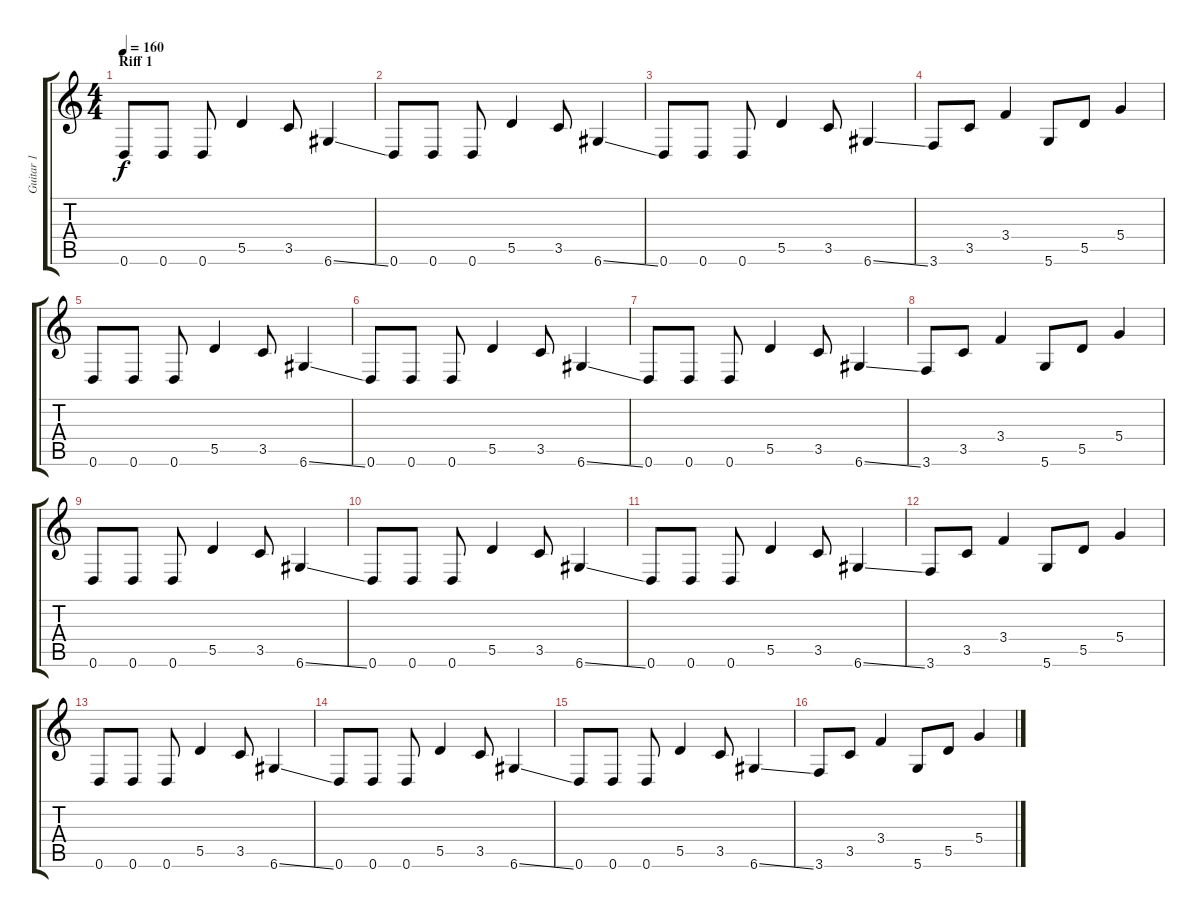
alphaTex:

\track ("Guitar 1" "Guitar 1") {instrument overdrivenguitar}
\staff {score tabs}
\tuning (E4 B3 G3 D3 A2 D2) {hide}
\ts (4 4)
\section ("" "Riff 1")
\tempo 160
\clef g2
\ks c
0.6.8{dy f instrument overdrivenguitar} 0.6.8 0.6.8 5.5.4 3.5.8 6.6{ss}.4 |
0.6.8 0.6.8 0.6.8 5.5.4 3.5.8 6.6{ss}.4 |
0.6.8 0.6.8 0.6.8 5.5.4 3.5.8 6.6{ss}.4 |
3.6.8 3.5.8 3.4.4 5.6.8 5.5.8 5.4.4 |
0.6.8 0.6.8 0.6.8 5.5.4 3.5.8 6.6{ss}.4 |
0.6.8 0.6.8 0.6.8 5.5.4 3.5.8 6.6{ss}.4 |
0.6.8 0.6.8 0.6.8 5.5.4 3.5.8 6.6{ss}.4 |
3.6.8 3.5.8 3.4.4 5.6.8 5.5.8 5.4.4 |
0.6.8 0.6.8 0.6.8 5.5.4 3.5.8 6.6{ss}.4 |
0.6.8 0.6.8 0.6.8 5.5.4 3.5.8 6.6{ss}.4 |
0.6.8 0.6.8 0.6.8 5.5.4 3.5.8 6.6{ss}.4 |
3.6.8 3.5.8 3.4.4 5.6.8 5.5.8 5.4.4 |
0.6.8 0.6.8 0.6.8 5.5.4 3.5.8 6.6{ss}.4 |
0.6.8 0.6.8 0.6.8 5.5.4 3.5.8 6.6{ss}.4 |
0.6.8 0.6.8 0.6.8 5.5.4 3.5.8 6.6{ss}.4 |
3.6.8 3.5.8 3.4.4 5.6.8 5.5.8 5.4.4
